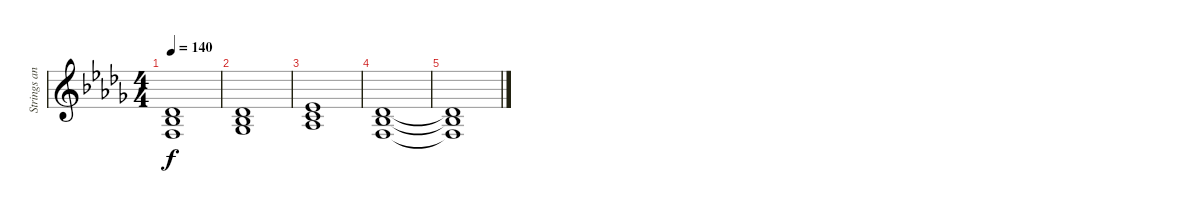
\track ("Strings and effects" "Strings an") {instrument synthvoice}
\staff {score}
\tuning (E4 B3 G3 D3 A2 E2) {hide}
\ts (4 4)
\tempo 140
\clef g2
\ks db
(6.3{t} 8.4{t} 8.5{t}).1{dy f} |
(6.3 8.4 9.5).1 |
(8.3 10.4 11.5).1 |
(6.3 8.4 8.5).1 |
(6.3{t} 8.4{t} 8.5{t}).1
